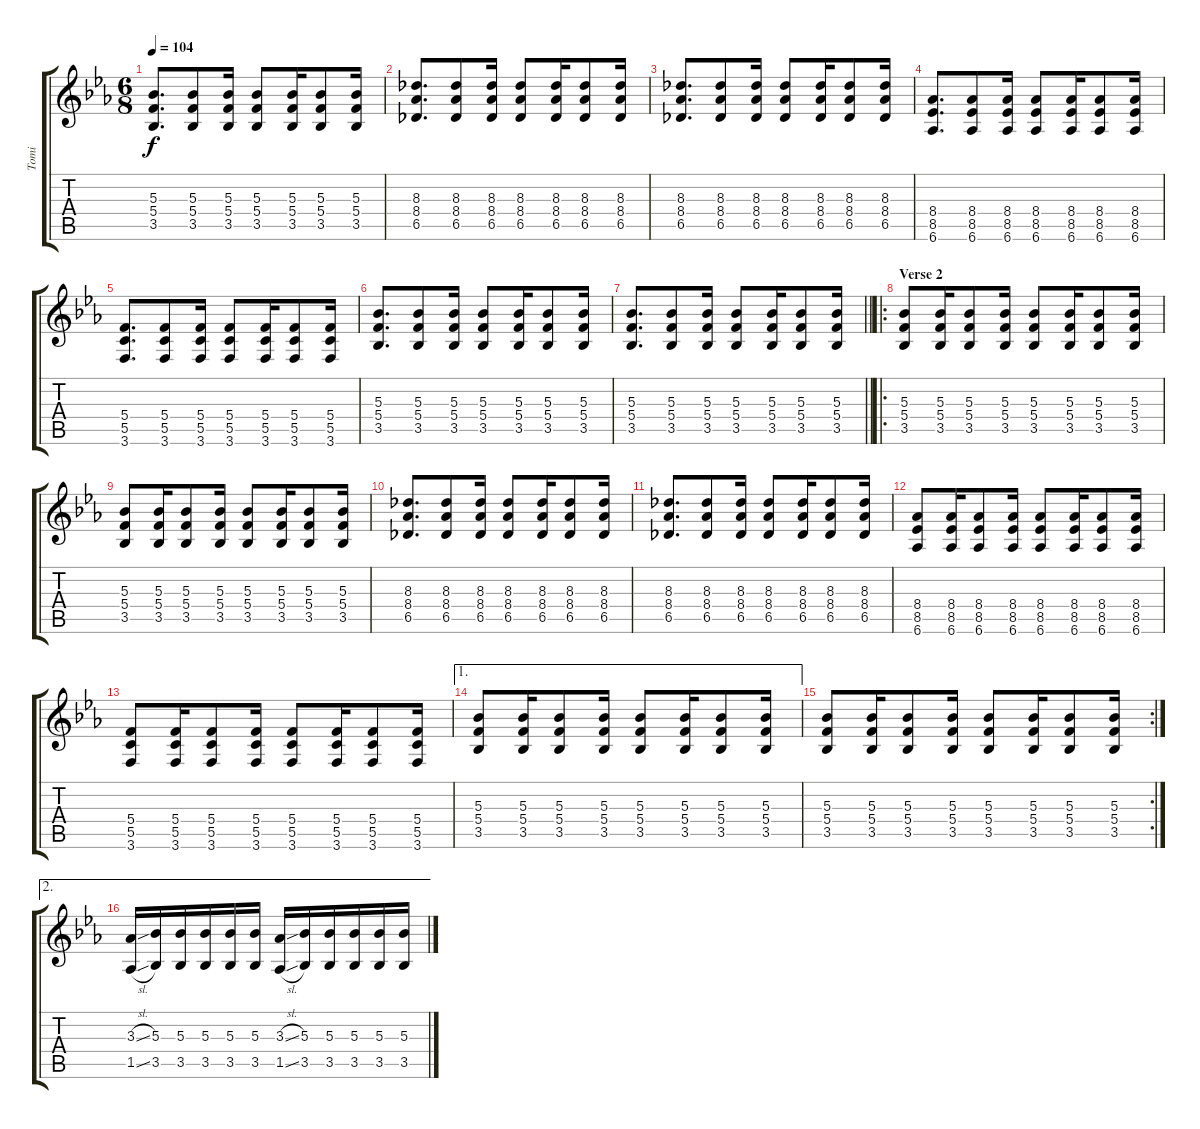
\track ("Tomi" "Tomi") {instrument distortionguitar}
\staff {score tabs}
\tuning (D4 A3 F3 C3 G2 D2) {hide}
\ts (6 8)
\tempo 104
\clef g2
\ks eb
(5.3 5.4 3.5).8{d dy f} (5.3 5.4 3.5).8 (5.3 5.4 3.5).16 (5.3 5.4 3.5).8 (5.3 5.4 3.5).16 (5.3 5.4 3.5).8 (5.3 5.4 3.5).16 |
(8.3 8.4 6.5).8{d} (8.3 8.4 6.5).8 (8.3 8.4 6.5).16 (8.3 8.4 6.5).8 (8.3 8.4 6.5).16 (8.3 8.4 6.5).8 (8.3 8.4 6.5).16 |
(8.3 8.4 6.5).8{d} (8.3 8.4 6.5).8 (8.3 8.4 6.5).16 (8.3 8.4 6.5).8 (8.3 8.4 6.5).16 (8.3 8.4 6.5).8 (8.3 8.4 6.5).16 |
(8.4 8.5 6.6).8{d} (8.4 8.5 6.6).8 (8.4 8.5 6.6).16 (8.4 8.5 6.6).8 (8.4 8.5 6.6).16 (8.4 8.5 6.6).8 (8.4 8.5 6.6).16 |
(5.4 5.5 3.6).8{d} (5.4 5.5 3.6).8 (5.4 5.5 3.6).16 (5.4 5.5 3.6).8 (5.4 5.5 3.6).16 (5.4 5.5 3.6).8 (5.4 5.5 3.6).16 |
(5.3 5.4 3.5).8{d} (5.3 5.4 3.5).8 (5.3 5.4 3.5).16 (5.3 5.4 3.5).8 (5.3 5.4 3.5).16 (5.3 5.4 3.5).8 (5.3 5.4 3.5).16 |
\barLineRight lightlight
(5.3 5.4 3.5).8{d} (5.3 5.4 3.5).8 (5.3 5.4 3.5).16 (5.3 5.4 3.5).8 (5.3 5.4 3.5).16 (5.3 5.4 3.5).8 (5.3 5.4 3.5).16 |
\ro
\section ("" "Verse 2")
(5.3 5.4 3.5).8 (5.3 5.4 3.5).16 (5.3 5.4 3.5).8 (5.3 5.4 3.5).16 (5.3 5.4 3.5).8 (5.3 5.4 3.5).16 (5.3 5.4 3.5).8 (5.3 5.4 3.5).16 |
(5.3 5.4 3.5).8 (5.3 5.4 3.5).16 (5.3 5.4 3.5).8 (5.3 5.4 3.5).16 (5.3 5.4 3.5).8 (5.3 5.4 3.5).16 (5.3 5.4 3.5).8 (5.3 5.4 3.5).16 |
(8.3 8.4 6.5).8{d} (8.3 8.4 6.5).8 (8.3 8.4 6.5).16 (8.3 8.4 6.5).8 (8.3 8.4 6.5).16 (8.3 8.4 6.5).8 (8.3 8.4 6.5).16 |
(8.3 8.4 6.5).8{d} (8.3 8.4 6.5).8 (8.3 8.4 6.5).16 (8.3 8.4 6.5).8 (8.3 8.4 6.5).16 (8.3 8.4 6.5).8 (8.3 8.4 6.5).16 |
(8.4 8.5 6.6).8 (8.4 8.5 6.6).16 (8.4 8.5 6.6).8 (8.4 8.5 6.6).16 (8.4 8.5 6.6).8 (8.4 8.5 6.6).16 (8.4 8.5 6.6).8 (8.4 8.5 6.6).16 |
(5.4 5.5 3.6).8 (5.4 5.5 3.6).16 (5.4 5.5 3.6).8 (5.4 5.5 3.6).16 (5.4 5.5 3.6).8 (5.4 5.5 3.6).16 (5.4 5.5 3.6).8 (5.4 5.5 3.6).16 |
\ae 1
(5.3 5.4 3.5).8 (5.3 5.4 3.5).16 (5.3 5.4 3.5).8 (5.3 5.4 3.5).16 (5.3 5.4 3.5).8 (5.3 5.4 3.5).16 (5.3 5.4 3.5).8 (5.3 5.4 3.5).16 |
\rc 2
(5.3 5.4 3.5).8 (5.3 5.4 3.5).16 (5.3 5.4 3.5).8 (5.3 5.4 3.5).16 (5.3 5.4 3.5).8 (5.3 5.4 3.5).16 (5.3 5.4 3.5).8 (5.3 5.4 3.5).16 |
\ae 2
(3.3{sl} 1.5{sl}).16 (5.3 3.5).16 (5.3 3.5).16 (5.3 3.5).16 (5.3 3.5).16 (5.3 3.5).16 (3.3{sl} 1.5{sl}).16 (5.3 3.5).16 (5.3 3.5).16 (5.3 3.5).16 (5.3 3.5).16 (5.3 3.5).16
